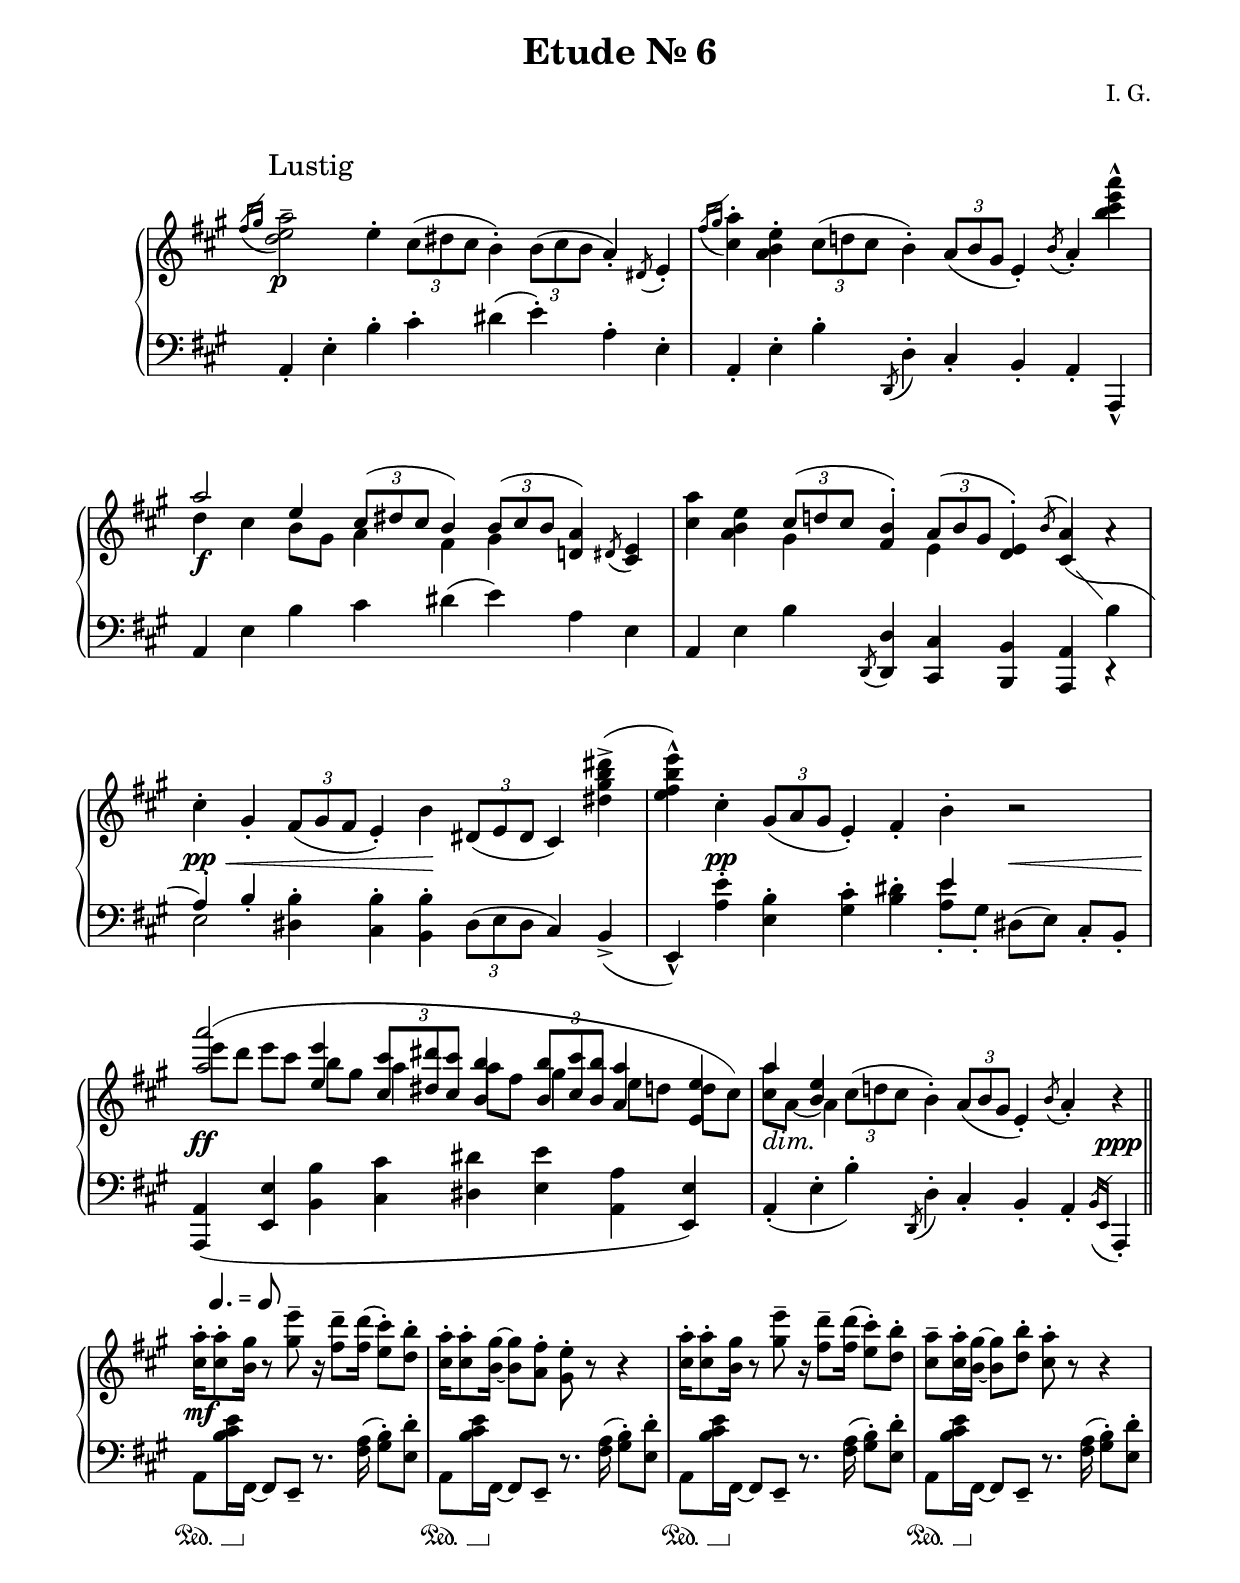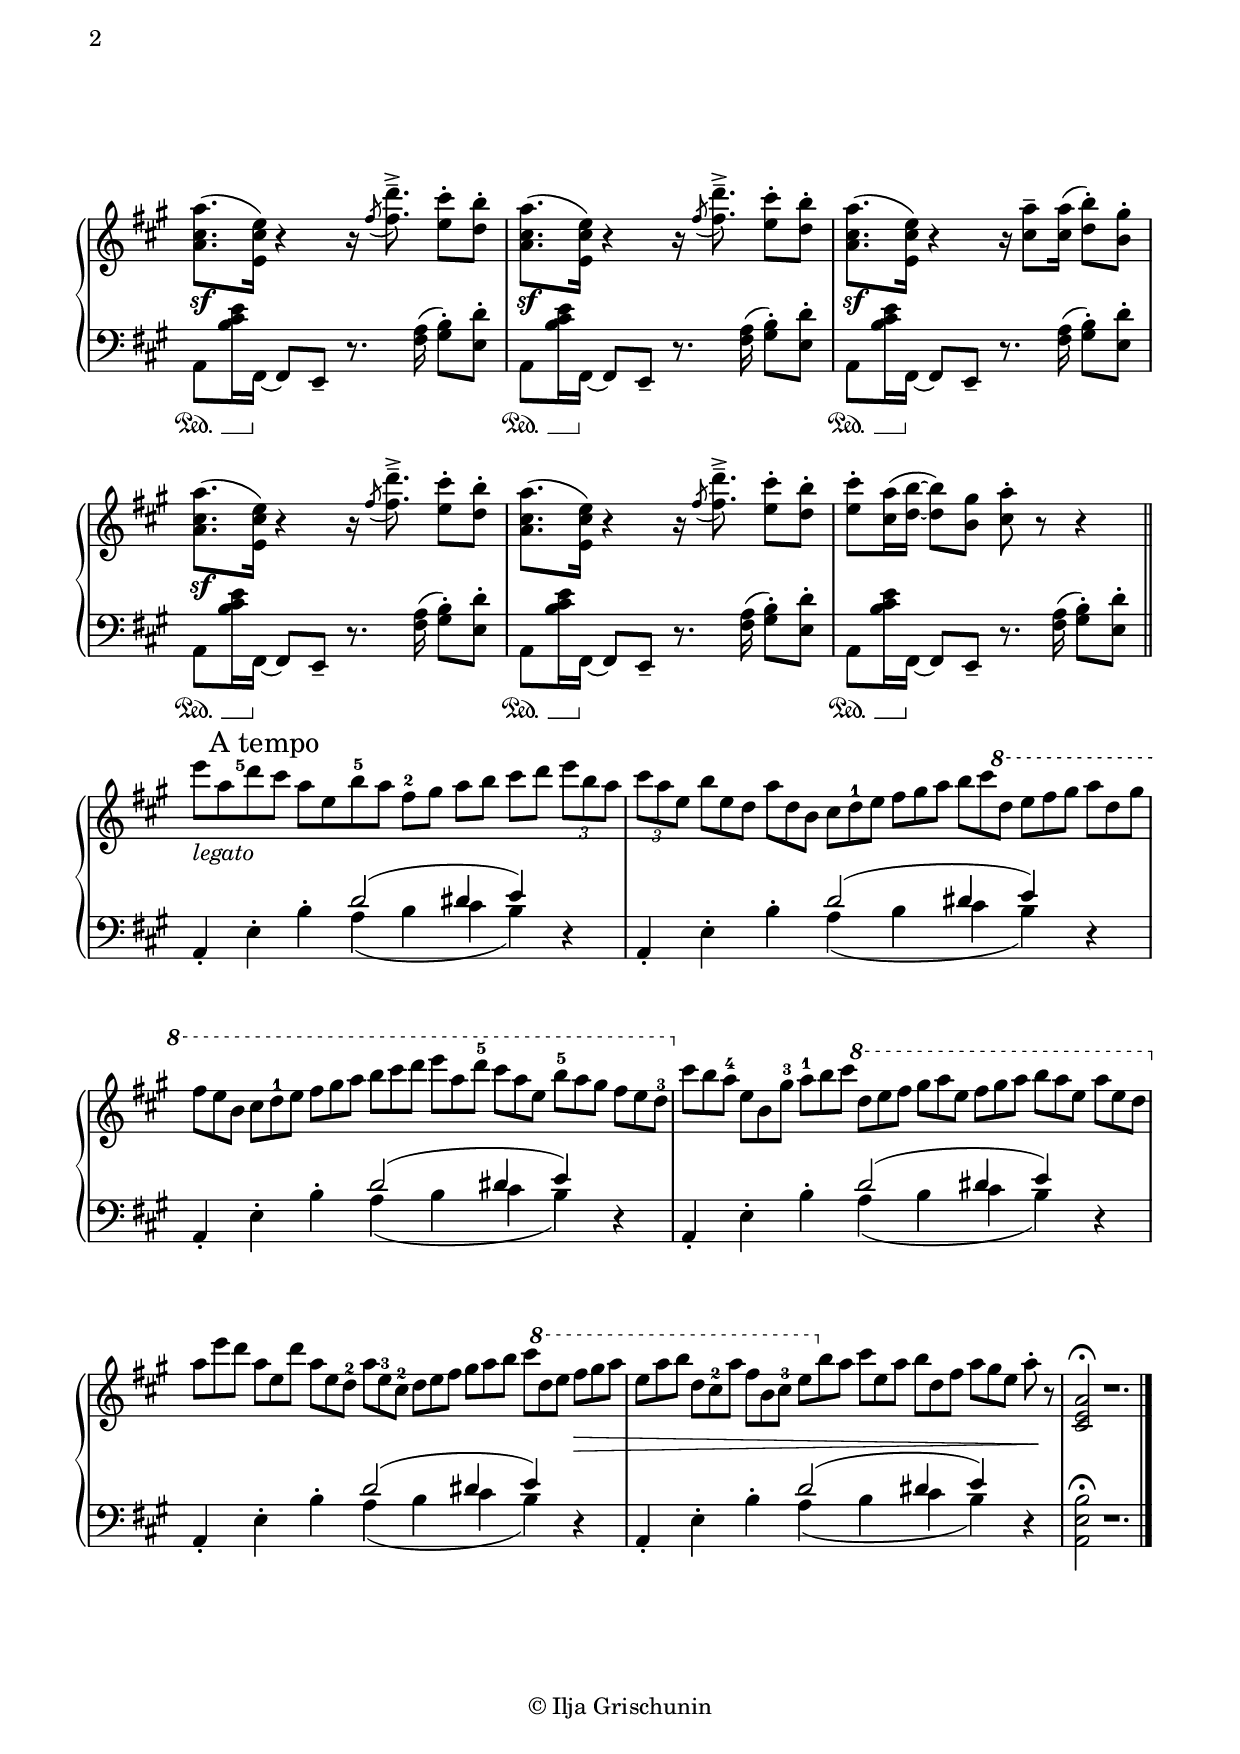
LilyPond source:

\version "2.19.15"
%\version "2.18.0"

\language "deutsch"

\header {
  title = "Etude № 6"
  composer = "I. G."
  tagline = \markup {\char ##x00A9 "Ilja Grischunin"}
}

\paper {
  #(set-paper-size "a4")
  top-system-spacing.basic-distance = #20
  top-markup-spacing.basic-distance = #10
  markup-system-spacing.basic-distance = #20
  system-system-spacing.basic-distance = #16
  last-bottom-spacing.basic-distance = #15
  left-margin = 15
  right-margin = 15
  %two-sided = ##t
  %inner-margin = 25
  %outer-margin = 15
}

gmult = #1.5

\layout {
  indent = 10
  \context {
    \PianoStaff
    \consists #Span_stem_engraver
  }
  \context{
    \Score
    %\override StaffGrouper.staff-staff-spacing.basic-distance = #13
    \remove "Bar_number_engraver"
  }
  \context {
    \Dynamics {
      \override VerticalAxisGroup.nonstaff-relatedstaff-spacing =
      #`((basic-distance . 0)
         (padding . 0))
    }
  }
}

%\include "../noteHeadsOpposite.ly"
\version "2.19.15"
%\version "2.18.0"

\language "deutsch"

%%%%%%%%% SCRIPTS %%%%%%%%%
makeOctaves =
#(define-music-function (parser location arg mus)
   (integer? ly:music?)
   #{<<
     \withMusicProperty #'to-relative-callback
     #(lambda (m p)
        (let ((mu (ly:music-property m 'element)))
          (ly:music-transpose mu (ly:make-pitch (- arg) 0 0))
          (ly:make-music-relative! mu p)
          (ly:music-transpose mu (ly:make-pitch arg 0 0)))
        p)
     \transpose c' $(ly:make-pitch arg 0 0) $mus
     $mus
     >>
   #})

pocoCr =
#(make-music 'CrescendoEvent
   'span-type 'text
   'span-text "poco cresc.")
pocoDim =
#(make-music 'CrescendoEvent
   'span-type 'text
   'span-text "poco dimin.")

slash =
#(define-music-function (parser location ang stem-fraction protrusion)
   (number? number? number?)
   (remove-grace-property 'Voice 'Stem 'direction) ; necessary?
   #{
     \once \override Stem #'stencil =
     #(lambda (grob)
        (let* ((X-parent (ly:grob-parent grob X))
               (is-rest? (ly:grob? (ly:grob-object X-parent 'rest))))
          (if is-rest?
              empty-stencil
              (let* ((ang (degrees->radians ang))
                     ; We need the beam and its slope so that slash will
                     ; extend uniformly past the stem and the beam
                     (beam (ly:grob-object grob 'beam))
                     (beam-X-pos (ly:grob-property beam 'X-positions))
                     (beam-Y-pos (ly:grob-property beam 'positions))
                     (beam-slope (/ (- (cdr beam-Y-pos) (car beam-Y-pos))
                                   (- (cdr beam-X-pos) (car beam-X-pos))))
                     (beam-angle (atan beam-slope))
                     (stem-Y-ext (ly:grob-extent grob grob Y))
                     ; Stem.length is expressed in half staff-spaces
                     (stem-length (/ (ly:grob-property grob 'length) 2.0))
                     (dir (ly:grob-property grob 'direction))
                     ; if stem points up. car represents segment of stem
                     ; closest to notehead; if down, cdr does
                     (stem-ref (if (= dir 1) (car stem-Y-ext) (cdr stem-Y-ext)))
                     (stem-segment (* stem-length stem-fraction))
                     ; Where does slash cross the stem?
                     (slash-stem-Y (+ stem-ref (* dir stem-segment)))
                     ; These are values for the portion of the slash that
                     ; intersects the beamed group.
                     (dx (/ (- stem-length stem-segment)
                           (- (tan ang) (* dir beam-slope))))
                     (dy (* (tan ang) dx))
                     ; Now, we add in the wings
                     (protrusion-dx (* (cos ang) protrusion))
                     (protrusion-dy (* (sin ang) protrusion))
                     (x1 (- protrusion-dx))
                     (y1 (- slash-stem-Y (* dir protrusion-dy)))
                     (x2 (+ dx protrusion-dx))
                     (y2 (+ slash-stem-Y
                           (* dir (+ dy protrusion-dy))))
                     (th (ly:staff-symbol-line-thickness grob))
                     (stil (ly:stem::print grob)))

                (ly:stencil-add
                 stil
                 (make-line-stencil th x1 y1 x2 y2))))))
   #})

slashI = {
  \slash 50 0.6 1.0
}

slashII = {
  \slash 45 0.5 0.8
}

%%%%%%%%%%%%%%%%%%%%%%%%%%%%%%%%%%%%%%%%%%%%%%%%%%%%
globalSechs = {
  \override Staff.TimeSignature #'stencil = ##f
  \key a \major
  \time 8/4
}
%%%%%%%%%%% RH %%%%%%%%%%%%
rechtsSechs = \relative {
  \override Staff.TimeSignature #'stencil = ##f
  \key a \major
  \time 8/4
  \clef treble
  \override Score.RehearsalMark.extra-offset = #'(4 . 2)
  \mark "Lustig"
  %\override Score.SpacingSpanner.strict-note-spacing = ##t
  %\set Score.proportionalNotationDuration = #(ly:make-moment 1/8)
  %\set Staff.printKeyCancellation = ##f
  \acciaccatura {\slashI fis''16 gis} <d e a>2-- e4-.
  \times 2/3 {cis8( dis cis} h4-.)
  \times 2/3 {h8( cis h} a4-.)
  \acciaccatura dis,8 e4-.
  \acciaccatura {\slashII fis'16 gis} <cis, a'>4-.
  <a h e>-. \times 2/3 {cis8( d! cis} h4-.)
  \times 2/3 {a8( h gis} e4-.)\acciaccatura h'8 a4-.
  <h' cis e a>-^
  <<
    {
      a2 e4 \times 2/3 {cis8( dis cis} h4)
      \times 2/3 {h8( cis h} <d,! a'>4)
    }
    \\
    {
      d' cis h8 gis a4 fis gis s
    }
  >>
  \acciaccatura dis8 <cis e>4
  <cis' a'><a h e>
  <<
    {
      \times 2/3 {cis8( d! cis} <fis, h>4-.)
      \times 2/3 {a8( h gis} <d e>4-.)
      \acciaccatura h'8 a4 a\rest
      \stemDown
      cis-.
      \stemUp
      gis_.
    }
    \\
    {
      gis s e s
      \stemUp
      \shape #'(
                 ((-1 . -2) (-.5 . -5) (-1.5 . 1) (.5 . 0))
                 ((0 . 0) (0 . -1) (0 . -2) (-.5 . -2.5))
                 ) Slur
      cis4^(
      \once\showStaffSwitch
      \change Staff = LH
      \stemDown
      h
      \stemUp
      a^.) h-.
      \change Staff = RH
    }
  >>
  \times 2/3 {fis'8( gis fis} e4-.) h'
  \times 2/3 {dis,8( e dis} cis4)<dis' gis h dis>->(
  <e fis h e>-^) cis-.\times 2/3 {gis8( a gis}
  e4-.) fis-. h-. r2
  <<
    {
      \makeOctaves #1 {
        a'2 e4 \times 2/3 {cis8 dis cis} h4
        \times 2/3 {h8 cis h} a4 e
      }
    }
    \\
    {
      \shape #'((-.5 . 1) (1 . 4) (0 . 5) (0 . 1)) Slur
      \override NoteColumn.force-hshift = #1.3
      e''8^( d e cis h gis a4
      \override NoteColumn.force-hshift = #1.5
      a8 fis
      \override NoteColumn.force-hshift = #1.3
      gis4 e8 d
      \override NoteColumn.force-hshift = #1.5
      d cis)
    }
  >>
  <<
    {
      a'4 <h, e>
    }
    \\
    {
      \revert NoteColumn.force-hshift
      <cis a'>8 a~ a4
    }
  >>
  \times 2/3 {cis8( d! cis} h4-.)
  \times 2/3 {a8( h gis} e4-.)\acciaccatura h'8 a4-. r
  \bar "||"
  \time 4/4
  \override Score.RehearsalMark.extra-offset = #'(4 . 1)
  \mark \markup {
    \fontsize #-1
    \concat {
      \smaller \note #"4." #1
      \smaller " = "
      \smaller \note #"8" #1
    }
  }
  <cis a'>16-. q8-. <h gis'>16 r8 <gis' e'>--
  r16 <fis d'>8-- q16( <e cis'>8-.) <d h'>-.
  <cis a'>16-. q8-. <h gis'>16~ q8 <a fis'>-. <gis e'>-. r r4
  <cis a'>16-. q8-. <h gis'>16 r8 <gis' e'>--
  r16 <fis d'>8-- q16( <e cis'>8-.) <d h'>-.
  <cis a'>-- q16-. <h gis'>16~ q8 <d h'>-. <cis a'>-. r r4
  <a cis a'>8.( <e cis' e>16) r4 r16
  \acciaccatura fis'8 <fis d'>8.---><e cis'>8-. <d h'>-.
  <a cis a'>8.( <e cis' e>16) r4 r16
  \acciaccatura fis'8 <fis d'>8.---><e cis'>8-. <d h'>-.
  <a cis a'>8.( <e cis' e>16) r4 r16
  <cis' a'>8-- q16( <d h'>8)-. <h gis'>-.
  <a cis a'>8.( <e cis' e>16) r4 r16
  \acciaccatura fis'8 <fis d'>8.---><e cis'>8-. <d h'>-.
  <a cis a'>8.( <e cis' e>16) r4 r16
  \acciaccatura fis'8 <fis d'>8.---><e cis'>8-. <d h'>-.
  <e cis'>8-. <cis a'>16( <d h'>~ q8)<h gis'><cis a'>-. r r4
  \break
  \bar "||"
  \time 8/4
  \override Score.RehearsalMark.extra-offset = #'(4 . -0.2)
  \mark "A tempo"
  \override Fingering.staff-padding = #'()
  e'8[-\markup {\italic legato} a,
  d
  -\tweak X-offset #-1
  -\tweak Y-offset #4.5 
  -5 
  cis] a[ e h'-5 a]
  fis-2 gis a h cis d
  \tuplet 3/2 4 {
    e8 h a cis a e
    \override TupletNumber #'transparent = ##t
    h' e, d a' d, h cis d-1 e fis gis a
    h cis
    \ottava #1
    \set Staff.ottavation = #"8"
    d e fis gis a d, gis fis e h cis d-1 e fis gis a h cis d
    e a, d-5 cis a e h'-5 a gis fis e d-3
    \ottava #0
    cis h a-4 e h gis'-3 a-1 h cis
    \ottava #1
    \set Staff.ottavation = #"8"
    d e fis gis a e fis gis a h a e a e d
    \ottava #0
    a e' d a e d' a e d-2 a' e-3 cis-2 d e fis gis a h cis
    \ottava #1
    \set Staff.ottavation = #"8"
    d e fis gis a e a h d, cis-2 a' fis h, cis-3 e
    \ottava #0
    h a cis e, a h d, fis a gis e
  }
  a8-. r <cis,, e a>2\fermata r1.
  \bar "|."
}
%%%%%%%%%%% LH %%%%%%%%%%%%
linksSechs = \relative {
  \override Staff.TimeSignature #'stencil = ##f
  \key a \major
  \time 8/4
  \clef bass
  %\set Staff.printKeyCancellation = ##f
  \grace {s8}
  a,4-. e'-. h'-. cis-. dis( e)-. a,-. e-.
  a,-. e'-. h'-.
  \acciaccatura d,,8 d'4-. cis-. h-. a-. a,-^
  a'4 e' h' cis dis( e) a, e a, e' h'
  \acciaccatura d,,8 \makeOctaves #1 {d4 cis h a} r
  e''2 <dis h'>4-. <cis h'>-. <h h'>-.
  \times 2/3 {dis8( e dis} cis4) h->(
  e,-^)<a' e'>-.<e h'>-.<gis cis>-.<h dis>-.
  <<
    {
      e
    }
    \\
    {
      <a, e'>8-. gis-.
    }
  >>
  dis( e) cis-. h-.
  \makeOctaves #-1 {a4_( e' h' cis dis e a, e)}
  a,_(-. e'-. h')-. \acciaccatura d,,8 d'4-. cis-. h-. a-.
  \acciaccatura {\slashII h16 e,} a,4-.
  \bar "||"
  \time 4/4
  \set Staff.pedalSustainStyle = #'mixed
  \repeat unfold 10 {
    a'8\sustainOn <h' cis e>16 fis,~\sustainOff fis8 e--
    r8. <fis' a>16( <gis h>8-.) <e d'>-.
  }
  \bar "||"
  \repeat unfold 6 {
    a,4-. e'-. h'-.
    <<
      {
        d2( dis4 e)
      }
      \\
      {
        a,4( h cis h)
      }
    >>
    r
  }
  <a, e' h'>2\fermata r1.
  \bar "|."
}
%%%%%%%%%%%%D%%%%%%%%%%%%
dynamicSechs = {
  \override DynamicTextSpanner.style = #'none
  \override Hairpin.to-barline = ##f
  \override Hairpin.extra-offset = #'(0 . -0.5)
  s1*4\p s\f s1\pp\< s\! s4 s1\pp s4 s2\< s1*2\ff
  s1\dim s2. s4\ppp s1*4\mf s1\sf s1\sf s1\sf s1*3\sf
  s1*9 s2.
  \override Hairpin.extra-offset = #'(0 . 0.5)
  s4\> s1 s2. s4\! s1*2
}


%%%%%%%%%%%%%%%%%%%%%%
\score {
  \new PianoStaff <<
    \new Staff = "RH" \rechtsSechs
    \new Dynamics = "DYN" \dynamicSechs
    \new Staff = "LH" \linksSechs
  >>
}